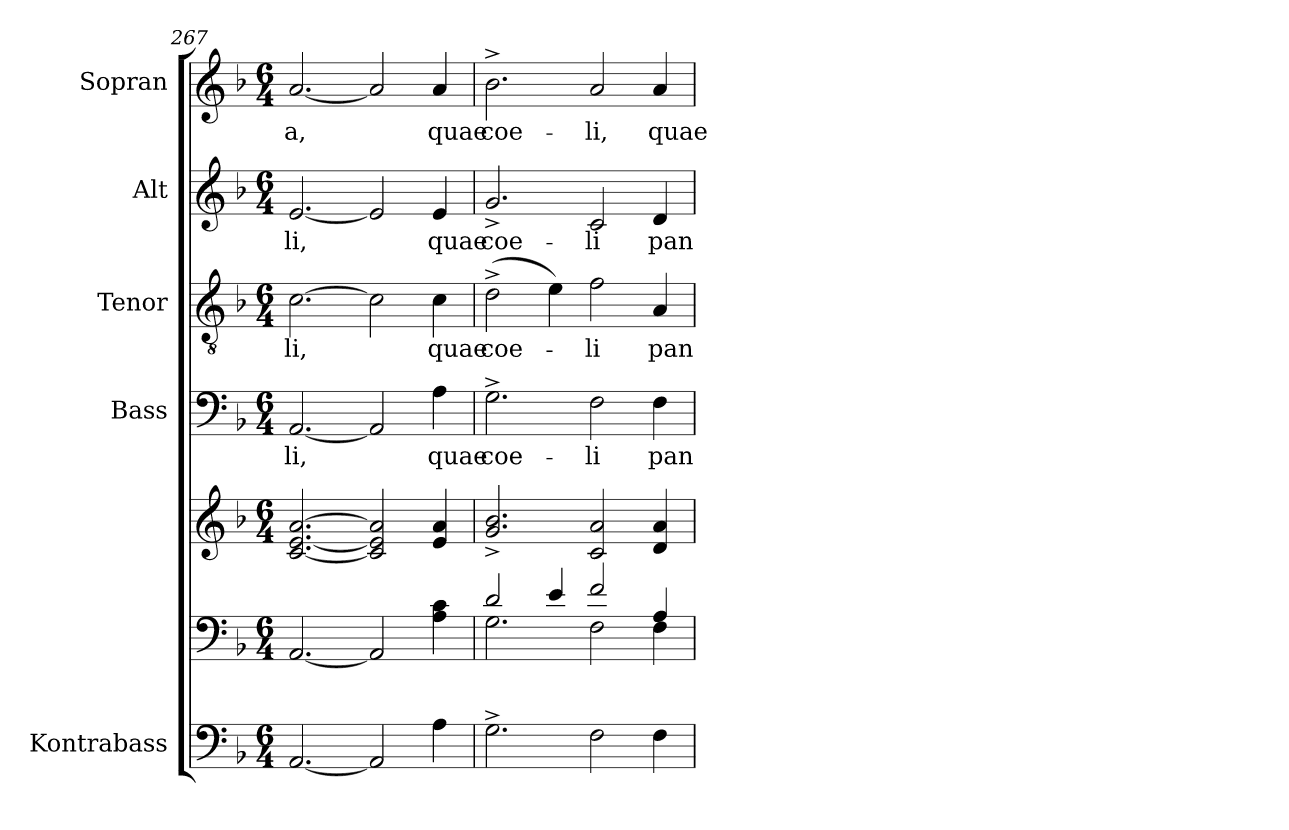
**kern	**kern	**kern	**kern	**text	**kern	**text	**kern	**text	**kern	**text
*part6	*part5	*part5	*part4	*part4	*part3	*part3	*part2	*part2	*part1	*part1
*staff7	*staff6	*staff5	*staff4	*staff4	*staff3	*staff3	*staff2	*staff2	*staff1	*staff1
*I"Kontrabass	*	*	*I"Bass	*	*I"Tenor	*	*I"Alt	*	*I"Sopran	*
*I'Kb.	*	*	*I'B.	*	*I'T.	*	*I'A.	*	*I'S.	*
!!LO:LB:g=z
*clefF4	*clefF4	*clefG2	*clefF4	*	*clefGv2	*	*clefG2	*	*clefG2	*
*ITrd7c12	*	*	*	*	*	*	*	*	*	*
*k[b-]	*k[b-]	*k[b-]	*k[b-]	*	*k[b-]	*	*k[b-]	*	*k[b-]	*
*F:	*F:	*F:	*F:	*	*F:	*	*F:	*	*F:	*
*M6/4	*M6/4	*M6/4	*M6/4	*	*M6/4	*	*M6/4	*	*M6/4	*
=267	=267	=267	=267	=267	=267	=267	=267	=267	=267	=267
!	!	!	!	!LO:LY:b	!	!LO:LY:b	!	!LO:LY:b	!	!LO:LY:b
[2.AAA/	[2.AA/	[2.c/ [2.e/ [2.a/	[2.AA/	-li,	[2.c\	-li,	[2.e/	-li,	[2.a/	-a,
2AAA/]	2AA/]	2c/] 2e/] 2a/]	2AA/]	.	2c\]	.	2e/]	.	2a/]	.
!	!	!	!	!LO:LY:b	!	!LO:LY:b	!	!LO:LY:b	!	!LO:LY:b
4AA\	4A\ 4c\	4e/ 4a/	4A\	quae	4c\	quae	4e/	quae	4a/	quae
=268	=268	=268	=268	=268	=268	=268	=268	=268	=268	=268
*	*^	*	*	*	*	*	*	*	*	*
!	!	!	!	!	!LO:LY:b	!	!LO:LY:b	!	!LO:LY:b	!	!LO:LY:b
2.GG^>\	2d/	2.G\	2.g/^< 2.b-/^<	2.G^>\	coe-	(>2d^>\	coe-	2.g^>/	coe-	2.b-^>\	coe-
.	4e/	.	.	.	.	4e\)	.	.	.	.	.
!	!	!	!	!	!LO:LY:b	!	!LO:LY:b	!	!LO:LY:b	!	!LO:LY:b
2FF\	2f/	2F\	2c/ 2a/	2F\	-li	2f\	-li	2c/	-li	2a/	-li,
!	!	!	!	!	!LO:LY:b	!	!LO:LY:b	!	!LO:LY:b	!	!LO:LY:b
4FF\	4A/	4F\	4d/ 4a/	4F\	pan-	4A/	pan-	4d/	pan-	4a/	quae
*	*v	*v	*	*	*	*	*	*	*	*	*
=	=	=	=	=	=	=	=	=	=	=
*-	*-	*-	*-	*-	*-	*-	*-	*-	*-	*-
